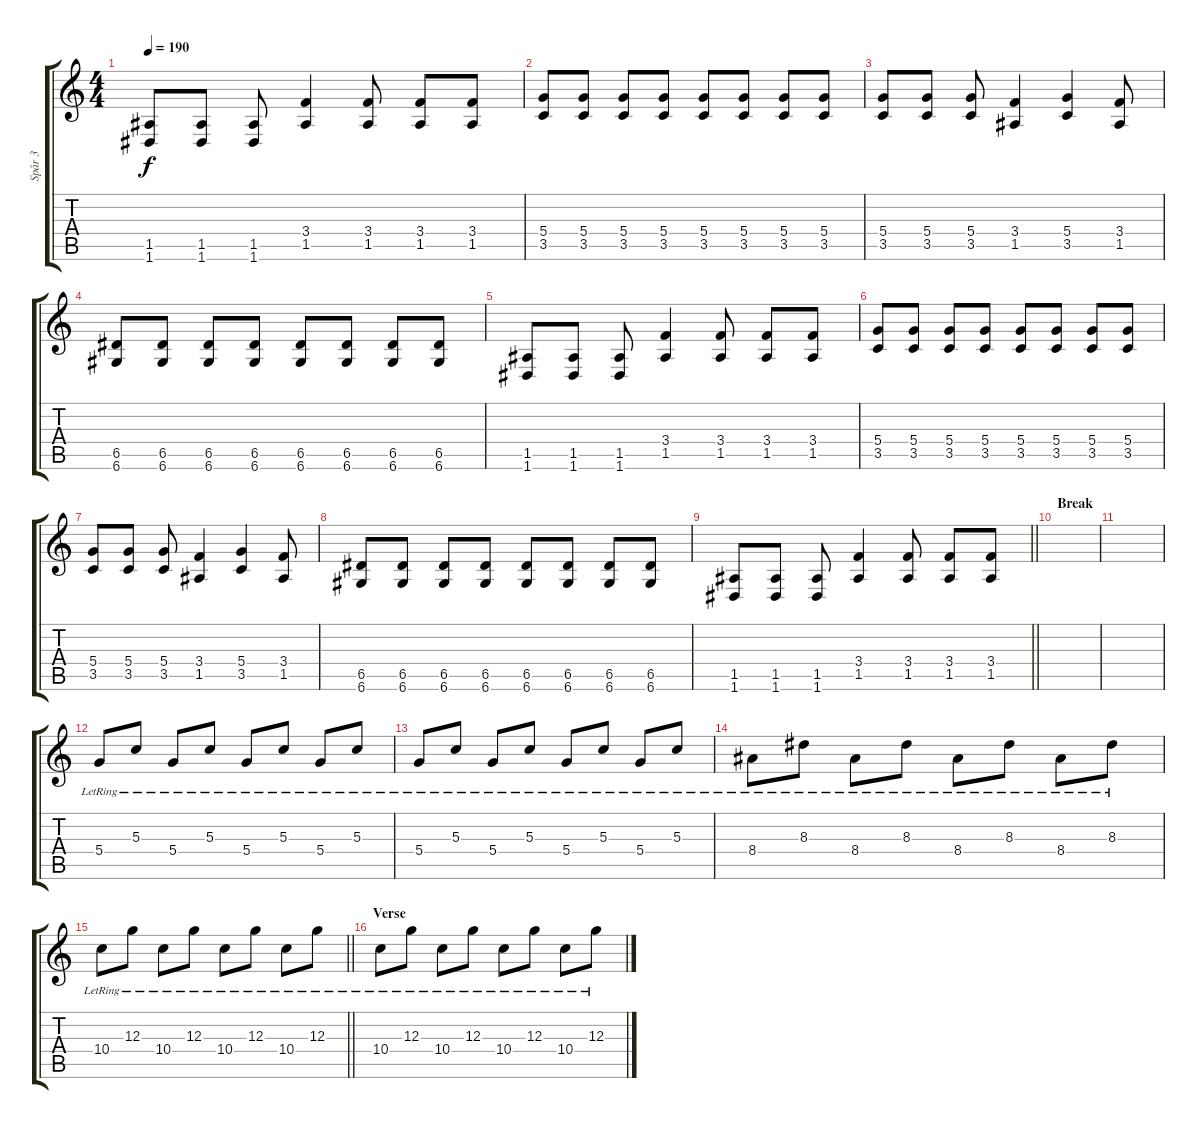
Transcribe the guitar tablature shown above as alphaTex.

\track ("Spår 3" "Spår 3") {instrument overdrivenguitar}
\staff {score tabs}
\tuning (E4 B3 G3 D3 A2 D2) {hide}
\ts (4 4)
\tempo 190
\clef g2
\ks c
(1.5 1.6).8{dy f} (1.5 1.6).8 (1.5 1.6).8 (3.4 1.5).4 (3.4 1.5).8 (3.4 1.5).8 (3.4 1.5).8 |
(5.4 3.5).8 (5.4 3.5).8 (5.4 3.5).8 (5.4 3.5).8 (5.4 3.5).8 (5.4 3.5).8 (5.4 3.5).8 (5.4 3.5).8 |
(5.4 3.5).8 (5.4 3.5).8 (5.4 3.5).8 (3.4 1.5).4 (5.4 3.5).4 (3.4 1.5).8 |
(6.5 6.6).8 (6.5 6.6).8 (6.5 6.6).8 (6.5 6.6).8 (6.5 6.6).8 (6.5 6.6).8 (6.5 6.6).8 (6.5 6.6).8 |
(1.5 1.6).8 (1.5 1.6).8 (1.5 1.6).8 (3.4 1.5).4 (3.4 1.5).8 (3.4 1.5).8 (3.4 1.5).8 |
(5.4 3.5).8 (5.4 3.5).8 (5.4 3.5).8 (5.4 3.5).8 (5.4 3.5).8 (5.4 3.5).8 (5.4 3.5).8 (5.4 3.5).8 |
(5.4 3.5).8 (5.4 3.5).8 (5.4 3.5).8 (3.4 1.5).4 (5.4 3.5).4 (3.4 1.5).8 |
(6.5 6.6).8 (6.5 6.6).8 (6.5 6.6).8 (6.5 6.6).8 (6.5 6.6).8 (6.5 6.6).8 (6.5 6.6).8 (6.5 6.6).8 |
\barLineRight lightlight
(1.5 1.6).8 (1.5 1.6).8 (1.5 1.6).8 (3.4 1.5).4 (3.4 1.5).8 (3.4 1.5).8 (3.4 1.5).8 |
\section ("" "Break")
|
|
5.4{lr}.8 5.3{lr}.8 5.4{lr}.8 5.3{lr}.8 5.4{lr}.8 5.3{lr}.8 5.4{lr}.8 5.3{lr}.8 |
5.4{lr}.8 5.3{lr}.8 5.4{lr}.8 5.3{lr}.8 5.4{lr}.8 5.3{lr}.8 5.4{lr}.8 5.3{lr}.8 |
8.4{lr}.8 8.3{lr}.8 8.4{lr}.8 8.3{lr}.8 8.4{lr}.8 8.3{lr}.8 8.4{lr}.8 8.3{lr}.8 |
\barLineRight lightlight
10.4{lr}.8 12.3{lr}.8 10.4{lr}.8 12.3{lr}.8 10.4{lr}.8 12.3{lr}.8 10.4{lr}.8 12.3{lr}.8 |
\section ("" "Verse")
10.4{lr}.8 12.3{lr}.8 10.4{lr}.8 12.3{lr}.8 10.4{lr}.8 12.3{lr}.8 10.4{lr}.8 12.3{lr}.8
